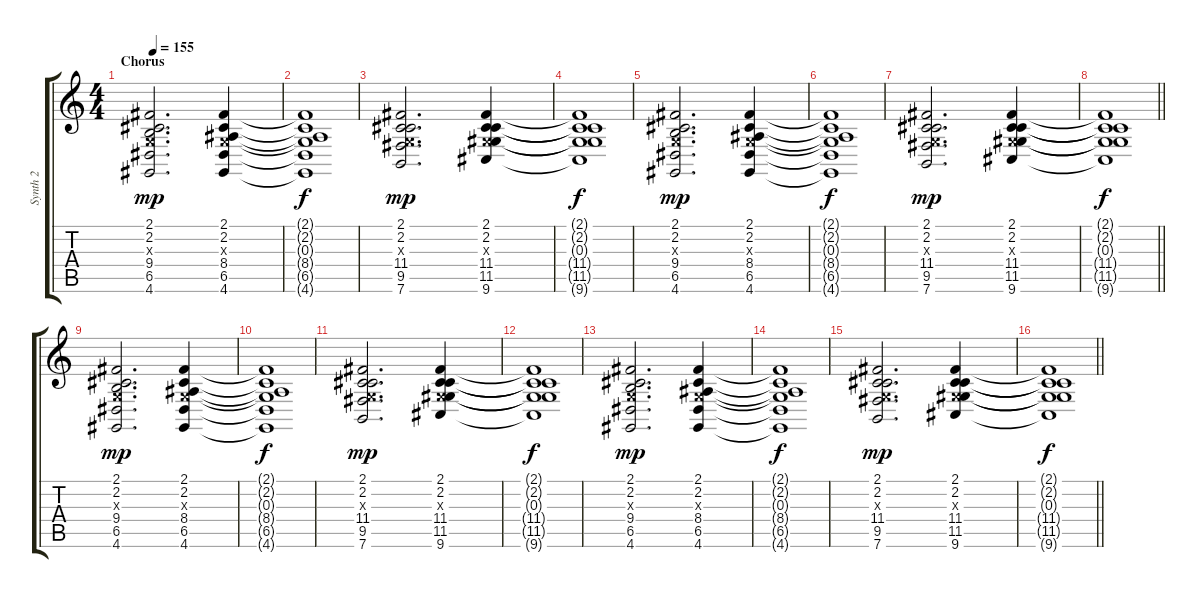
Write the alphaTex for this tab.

\track ("Synth 2" "Synth 2") {instrument stringensemble1}
\staff {score tabs}
\tuning (E4 B3 G3 D3 A2 E2) {hide}
\ts (4 4)
\section ("" "Chorus")
\tempo 155
\clef g2
\ks c
(2.1 2.2 0.3{x} 9.4 6.5 4.6).2{d dy mp instrument stringensemble1} (2.1 2.2 0.3{x} 8.4 6.5 4.6).4 |
(2.1{t} 2.2{t} 0.3{t} 8.4{t} 6.5{t} 4.6{t}).1{dy f} |
(2.1 2.2 0.3{x} 11.4 9.5 7.6).2{d dy mp} (2.1 2.2 0.3{x} 11.4 11.5 9.6).4 |
(2.1{t} 2.2{t} 0.3{t} 11.4{t} 11.5{t} 9.6{t}).1{dy f} |
(2.1 2.2 0.3{x} 9.4 6.5 4.6).2{d dy mp} (2.1 2.2 0.3{x} 8.4 6.5 4.6).4 |
(2.1{t} 2.2{t} 0.3{t} 8.4{t} 6.5{t} 4.6{t}).1{dy f} |
(2.1 2.2 0.3{x} 11.4 9.5 7.6).2{d dy mp} (2.1 2.2 0.3{x} 11.4 11.5 9.6).4 |
\barLineRight lightlight
(2.1{t} 2.2{t} 0.3{t} 11.4{t} 11.5{t} 9.6{t}).1{dy f} |
\section ("" "")
(2.1 2.2 0.3{x} 9.4 6.5 4.6).2{d dy mp} (2.1 2.2 0.3{x} 8.4 6.5 4.6).4 |
(2.1{t} 2.2{t} 0.3{t} 8.4{t} 6.5{t} 4.6{t}).1{dy f} |
(2.1 2.2 0.3{x} 11.4 9.5 7.6).2{d dy mp} (2.1 2.2 0.3{x} 11.4 11.5 9.6).4 |
(2.1{t} 2.2{t} 0.3{t} 11.4{t} 11.5{t} 9.6{t}).1{dy f} |
(2.1 2.2 0.3{x} 9.4 6.5 4.6).2{d dy mp} (2.1 2.2 0.3{x} 8.4 6.5 4.6).4 |
(2.1{t} 2.2{t} 0.3{t} 8.4{t} 6.5{t} 4.6{t}).1{dy f} |
(2.1 2.2 0.3{x} 11.4 9.5 7.6).2{d dy mp} (2.1 2.2 0.3{x} 11.4 11.5 9.6).4 |
\barLineRight lightlight
(2.1{t} 2.2{t} 0.3{t} 11.4{t} 11.5{t} 9.6{t}).1{dy f}
